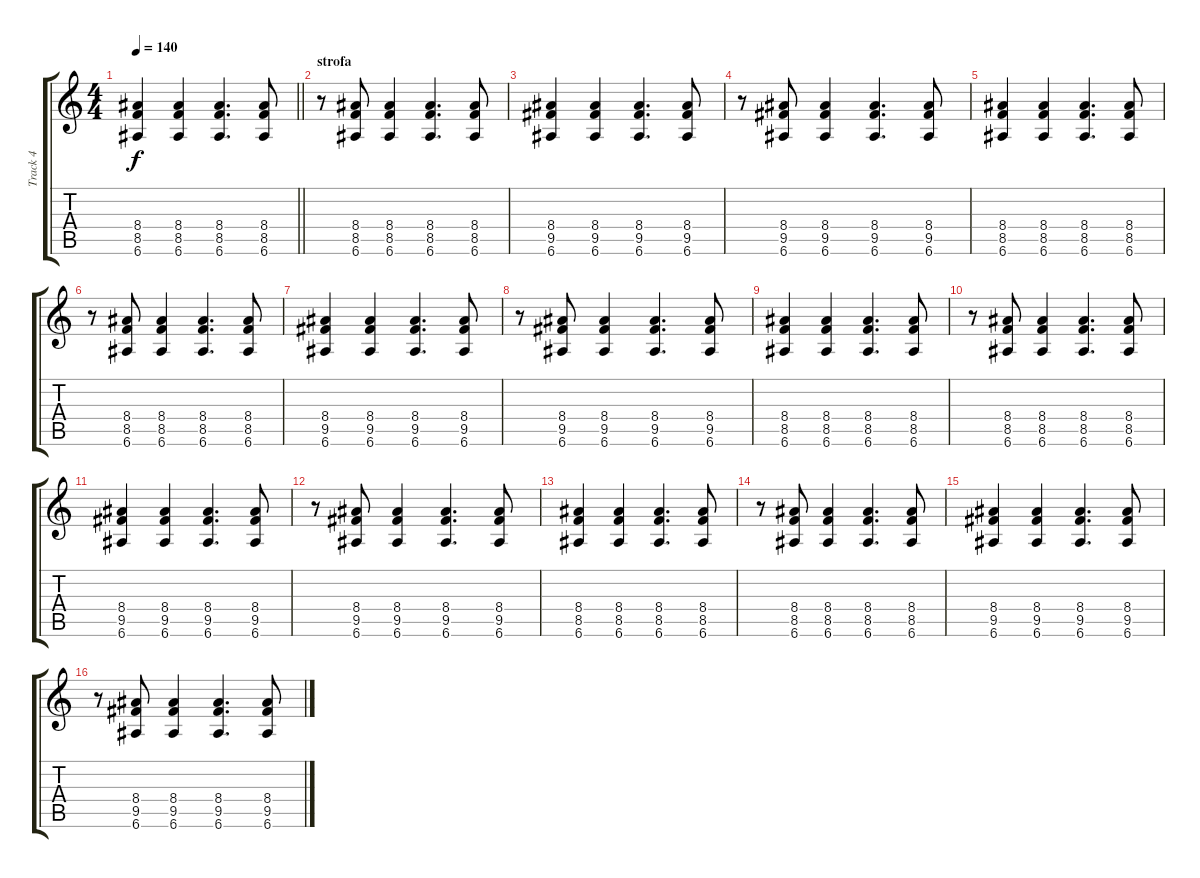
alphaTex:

\track ("Track 4" "Track 4") {instrument electricguitarclean}
\staff {score tabs}
\tuning (E4 B3 G3 D3 A2 E2) {hide}
\ts (4 4)
\section ("" "")
\tempo 140
\clef g2
\barLineRight lightlight
\ks c
(8.4 8.5 6.6).4{dy f} (8.4 8.5 6.6).4 (8.4 8.5 6.6).4{d} (8.4 8.5 6.6).8 |
\section ("" "strofa")
r.8 (8.4 8.5 6.6).8 (8.4 8.5 6.6).4 (8.4 8.5 6.6).4{d} (8.4 8.5 6.6).8 |
(8.4 9.5 6.6).4 (8.4 9.5 6.6).4 (8.4 9.5 6.6).4{d} (8.4 9.5 6.6).8 |
r.8 (8.4 9.5 6.6).8 (8.4 9.5 6.6).4 (8.4 9.5 6.6).4{d} (8.4 9.5 6.6).8 |
(8.4 8.5 6.6).4 (8.4 8.5 6.6).4 (8.4 8.5 6.6).4{d} (8.4 8.5 6.6).8 |
r.8 (8.4 8.5 6.6).8 (8.4 8.5 6.6).4 (8.4 8.5 6.6).4{d} (8.4 8.5 6.6).8 |
(8.4 9.5 6.6).4 (8.4 9.5 6.6).4 (8.4 9.5 6.6).4{d} (8.4 9.5 6.6).8 |
r.8 (8.4 9.5 6.6).8 (8.4 9.5 6.6).4 (8.4 9.5 6.6).4{d} (8.4 9.5 6.6).8 |
(8.4 8.5 6.6).4 (8.4 8.5 6.6).4 (8.4 8.5 6.6).4{d} (8.4 8.5 6.6).8 |
r.8 (8.4 8.5 6.6).8 (8.4 8.5 6.6).4 (8.4 8.5 6.6).4{d} (8.4 8.5 6.6).8 |
(8.4 9.5 6.6).4 (8.4 9.5 6.6).4 (8.4 9.5 6.6).4{d} (8.4 9.5 6.6).8 |
r.8 (8.4 9.5 6.6).8 (8.4 9.5 6.6).4 (8.4 9.5 6.6).4{d} (8.4 9.5 6.6).8 |
(8.4 8.5 6.6).4 (8.4 8.5 6.6).4 (8.4 8.5 6.6).4{d} (8.4 8.5 6.6).8 |
r.8 (8.4 8.5 6.6).8 (8.4 8.5 6.6).4 (8.4 8.5 6.6).4{d} (8.4 8.5 6.6).8 |
(8.4 9.5 6.6).4 (8.4 9.5 6.6).4 (8.4 9.5 6.6).4{d} (8.4 9.5 6.6).8 |
r.8 (8.4 9.5 6.6).8 (8.4 9.5 6.6).4 (8.4 9.5 6.6).4{d} (8.4 9.5 6.6).8
